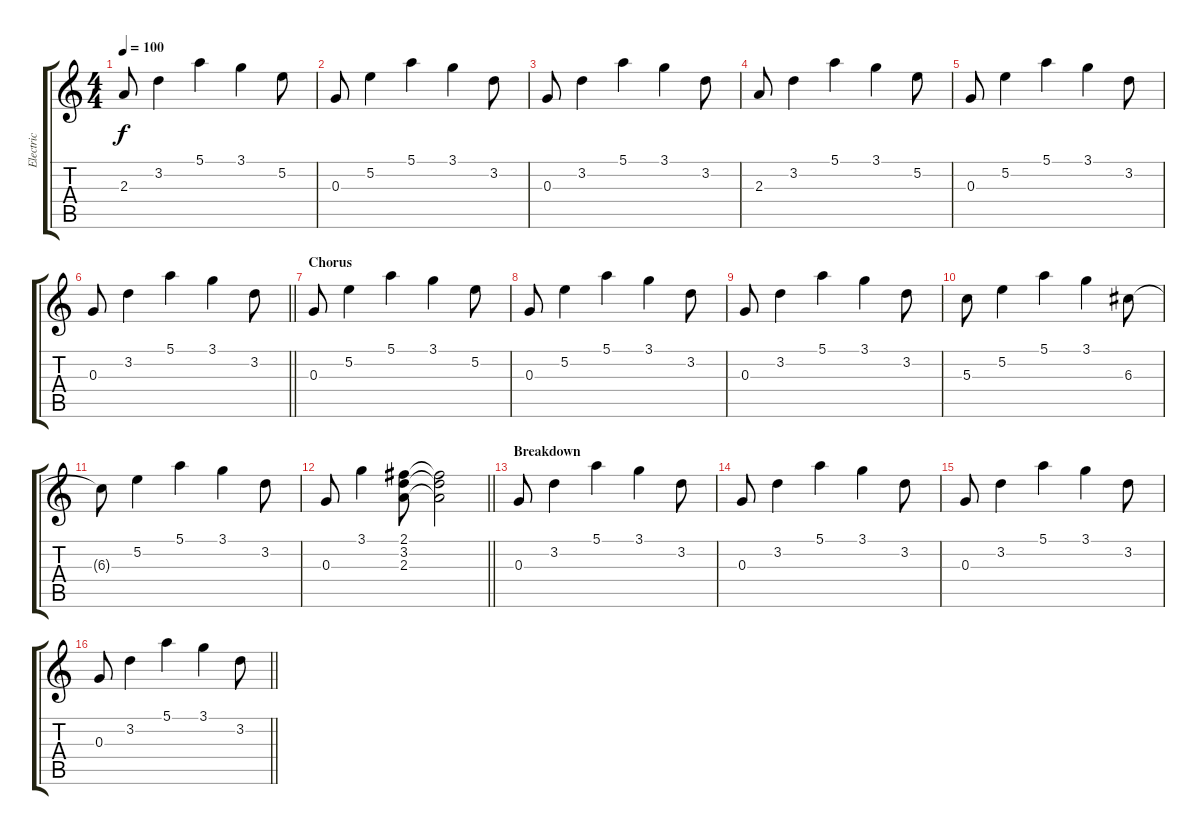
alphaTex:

\track ("Electric" "Electric") {instrument overdrivenguitar}
\staff {score tabs}
\tuning (E4 B3 G3 D3 A2 E2) {hide}
\ts (4 4)
\tempo 100
\clef g2
\ks c
2.3.8{dy f} 3.2.4 5.1.4 3.1.4 5.2.8 |
0.3.8 5.2.4 5.1.4 3.1.4 3.2.8 |
0.3.8 3.2.4 5.1.4 3.1.4 3.2.8 |
2.3.8 3.2.4 5.1.4 3.1.4 5.2.8 |
0.3.8 5.2.4 5.1.4 3.1.4 3.2.8 |
\barLineRight lightlight
0.3.8 3.2.4 5.1.4 3.1.4 3.2.8 |
\section ("" "Chorus")
0.3.8 5.2.4 5.1.4 3.1.4 5.2.8 |
0.3.8 5.2.4 5.1.4 3.1.4 3.2.8 |
0.3.8 3.2.4 5.1.4 3.1.4 3.2.8 |
5.3.8 5.2.4 5.1.4 3.1.4 6.3.8 |
6.3{t}.8 5.2.4 5.1.4 3.1.4 3.2.8 |
\barLineRight lightlight
0.3.8 3.1.4 (2.1 3.2 2.3).8 (2.1{t} 3.2{t} 2.3{t}).2 |
\section ("" "Breakdown")
0.3.8 3.2.4 5.1.4 3.1.4 3.2.8 |
0.3.8 3.2.4 5.1.4 3.1.4 3.2.8 |
0.3.8 3.2.4 5.1.4 3.1.4 3.2.8 |
\barLineRight lightlight
0.3.8 3.2.4 5.1.4 3.1.4 3.2.8
